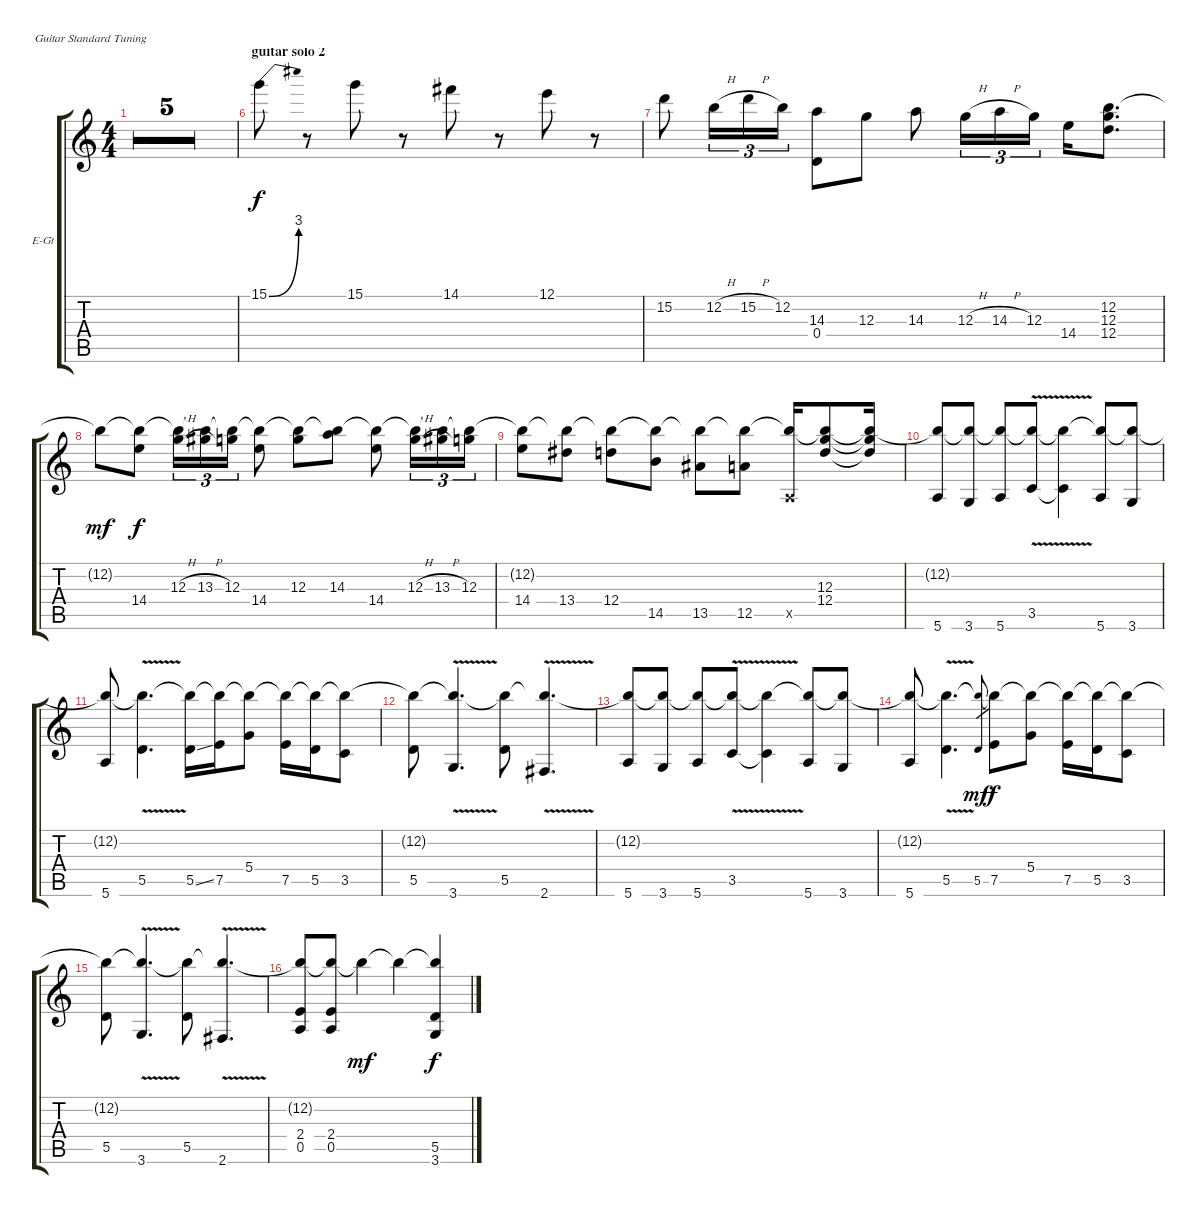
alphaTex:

\bracketExtendMode groupsimilarinstruments
\firstSystemTrackNameOrientation horizontal
\otherSystemsTrackNameOrientation horizontal
\track ("fills" "E-Gt") {multiBarRest instrument distortionguitar}
\staff {score tabs}
\tuning (E4 B3 G3 D3 A2 E2)
\ts (4 4)
\tempo 132
\clef g2
\ks c
r.4{dy f} r.2{d} |
r.4 r.2{d} |
r.4 r.2{d} |
r.4 r.2{d} |
r.4 r.2{d} |
\section ("" "guitar solo 2")
15.1{be (bend 0 0 60 12)}.8 r.8 15.1.8 r.8 14.1.8 r.8 12.1.8 r.8 |
15.2.8 12.2{h}.16{tu (3 2)} 15.2{h}.16{tu (3 2)} 12.2.16{tu (3 2)} (14.3 0.4).8 12.3.8 14.3.8 12.3{h}.16{tu (3 2)} 14.3{h}.16{tu (3 2)} 12.3.16{tu (3 2)} 14.4.16 (12.2 12.3 12.4).8{d} |
12.2{t}.8{dy mf} (14.4 12.2{t}).8{txt " " dy f} (12.3{h} 12.2{t}).16{tu (3 2)} (13.3{h} 12.2{t}).16{tu (3 2)} (12.3 12.2{t}).16{tu (3 2)} (14.4 12.2{t}).8 (12.3 12.2{t}).8 (14.3 12.2{t}).8 (14.4 12.2{t}).8 (12.3{h} 12.2{t}).16{tu (3 2)} (13.3{h} 12.2{t}).16{tu (3 2)} (12.3 12.2{t}).16{tu (3 2)} |
(14.4 12.2{t}).8 (13.4 12.2{t}).8 (12.4 12.2{t}).8 (14.5 12.2{t}).8 (13.5 12.2{t}).8 (12.5 12.2{t}).8 (0.5{x} 12.2{t}).16 (12.3 12.4 12.2{t}).8 (12.3{t} 12.4{t} 12.2{t}).16 |
(5.6 12.2{t}).8 (3.6 12.2{t}).8 (5.6 12.2{t}).8 (3.5{v} 12.2{t}).8 (3.5{v t} 12.2{t}).4 (5.6 12.2{t}).8 (3.6 12.2{t}).8 |
(5.6 12.2{t}).8 (5.5{v} 12.2{t}).4{d} (5.5{ss} 12.2{t}).16 (7.5 12.2{t}).16 (5.4 12.2{t}).8 (7.5 12.2{t}).16 (5.5 12.2{t}).16 (3.5 12.2{t}).8 |
(5.5 12.2{t}).8 (3.6{v} 12.2{t}).4{d} (5.5 12.2{t}).8 (2.6{v} 12.2{t}).4{d} |
(5.6 12.2{t}).8 (3.6 12.2{t}).8 (5.6 12.2{t}).8 (3.5{v} 12.2{t}).8 (3.5{v t} 12.2{t}).4 (5.6 12.2{t}).8 (3.6 12.2{t}).8 |
(5.6 12.2{t}).8 (5.5{v} 12.2{t}).4{d} (5.5 12.2{t}).8{gr dy mf} (7.5 12.2{t}).8{dy f} (5.4 12.2{t}).8 (7.5 12.2{t}).16 (5.5 12.2{t}).16 (3.5 12.2{t}).8 |
(5.5 12.2{t}).8 (3.6{v} 12.2{t}).4{d} (5.5 12.2{t}).8 (2.6{v} 12.2{t}).4{d} |
(2.4 0.5 12.2{t}).8 (2.4 0.5 12.2{t}).8 12.2{t}.4{dy mf} 12.2{t}.4 (5.5 3.6 12.2{t}).4{dy f}
